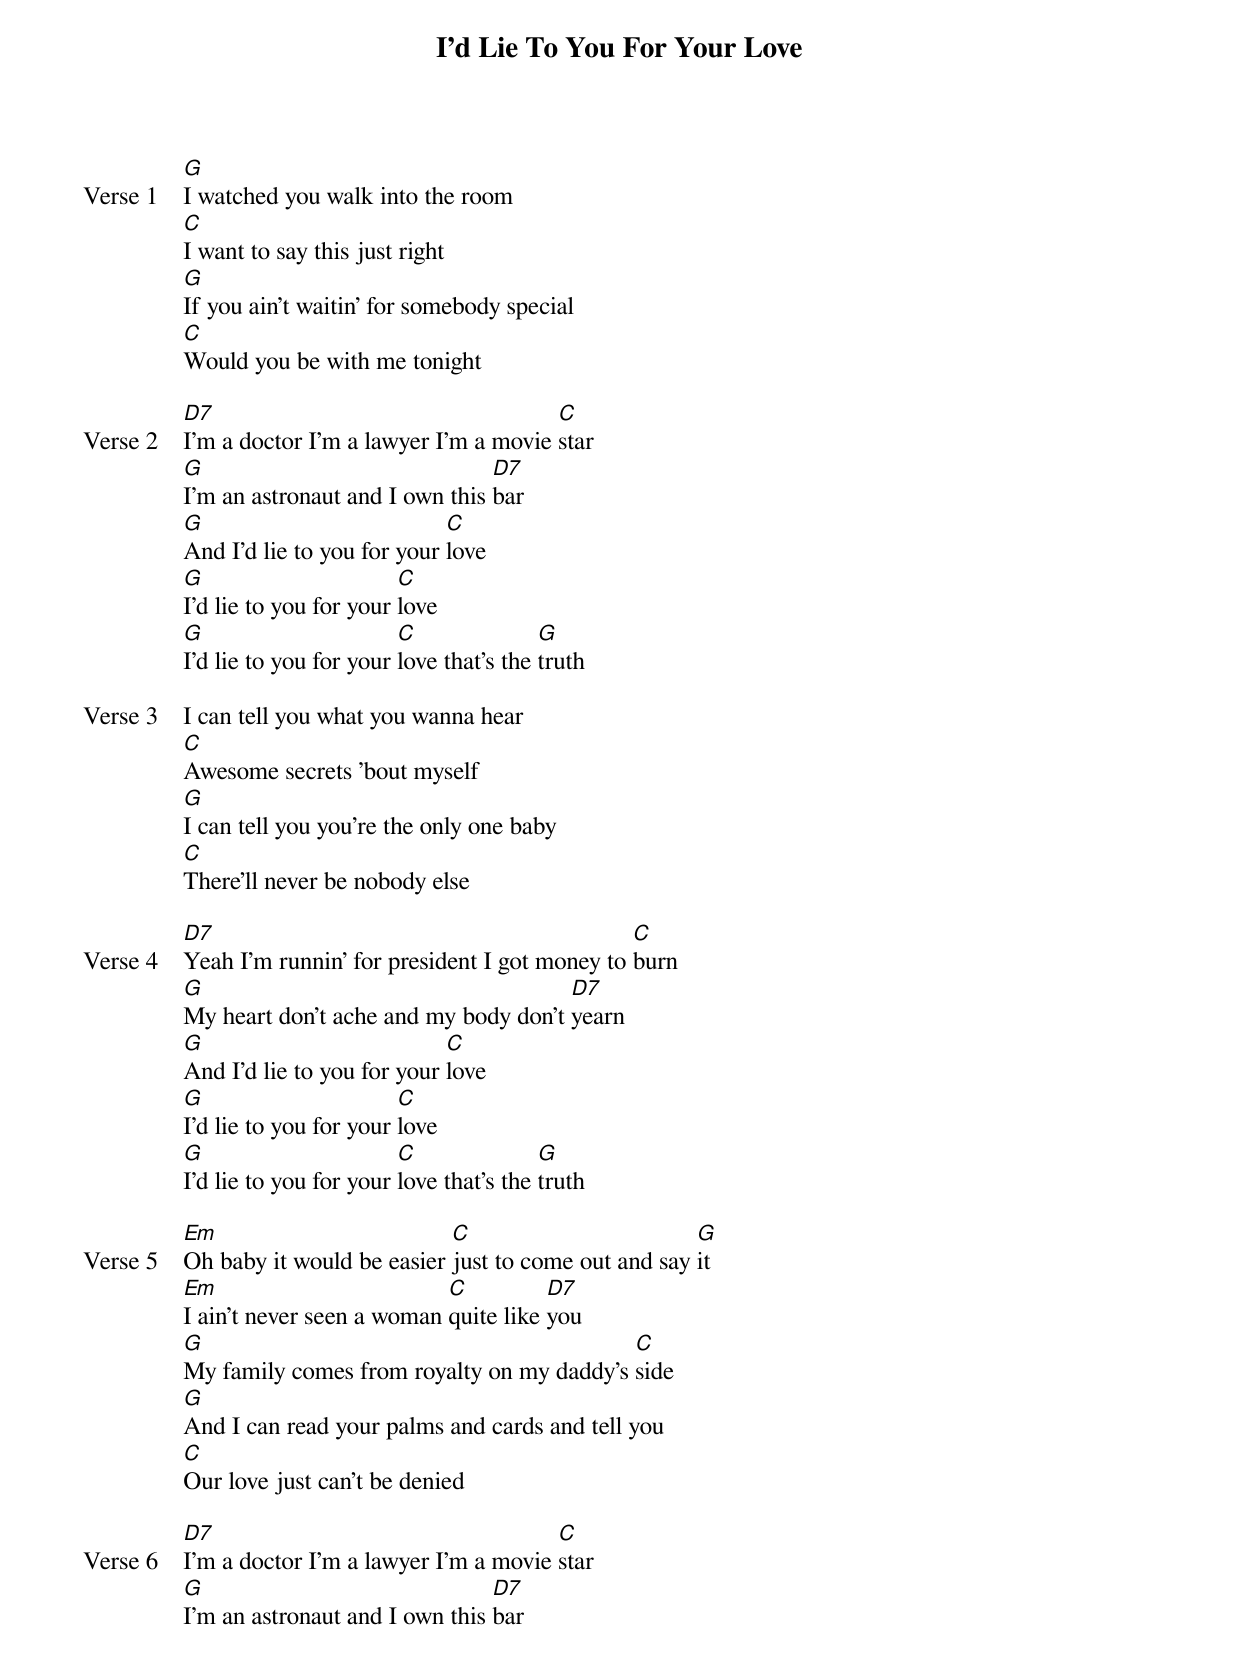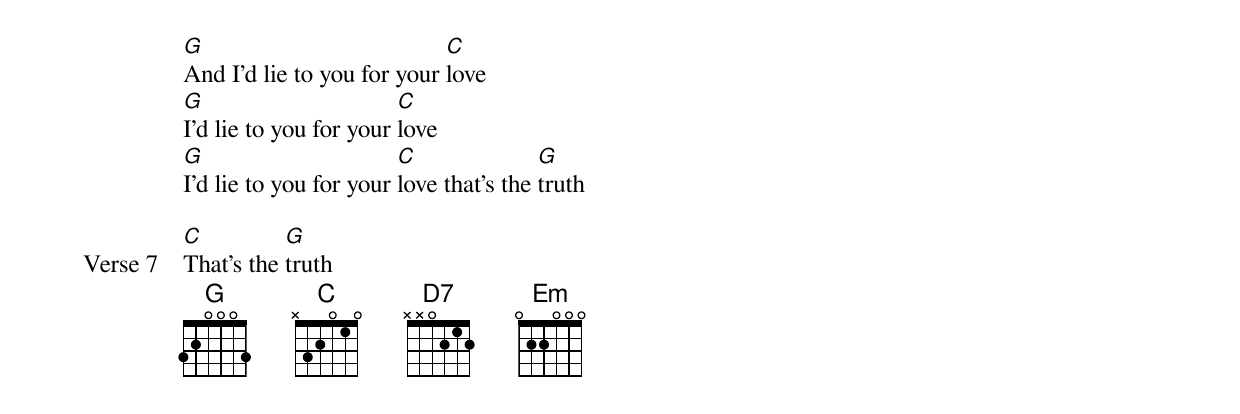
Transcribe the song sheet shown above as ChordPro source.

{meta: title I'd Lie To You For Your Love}
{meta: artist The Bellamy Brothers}
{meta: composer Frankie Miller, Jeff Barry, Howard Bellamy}

{start_of_verse: Verse 1}
[G]I watched you walk into the room
[C]I want to say this just right
[G]If you ain't waitin' for somebody special
[C]Would you be with me tonight
{end_of_verse}

{start_of_verse: Verse 2}
[D7]I'm a doctor I'm a lawyer I'm a movie [C]star
[G]I'm an astronaut and I own this [D7]bar
[G]And I'd lie to you for your [C]love
[G]I'd lie to you for your [C]love
[G]I'd lie to you for your [C]love that's the [G]truth
{end_of_verse}

{start_of_verse: Verse 3}
I can tell you what you wanna hear
[C]Awesome secrets 'bout myself
[G]I can tell you you're the only one baby
[C]There'll never be nobody else
{end_of_verse}

{start_of_verse: Verse 4}
[D7]Yeah I'm runnin' for president I got money to [C]burn
[G]My heart don't ache and my body don't [D7]yearn
[G]And I'd lie to you for your [C]love
[G]I'd lie to you for your [C]love
[G]I'd lie to you for your [C]love that's the [G]truth
{end_of_verse}

{start_of_verse: Verse 5}
[Em]Oh baby it would be easier [C]just to come out and say [G]it
[Em]I ain't never seen a woman [C]quite like [D7]you
[G]My family comes from royalty on my daddy's [C]side
[G]And I can read your palms and cards and tell you
[C]Our love just can't be denied
{end_of_verse}

{start_of_verse: Verse 6}
[D7]I'm a doctor I'm a lawyer I'm a movie [C]star
[G]I'm an astronaut and I own this [D7]bar
[G]And I'd lie to you for your [C]love
[G]I'd lie to you for your [C]love
[G]I'd lie to you for your [C]love that's the [G]truth
{end_of_verse}

{start_of_verse: Verse 7}
[C]That's the [G]truth
{end_of_verse}
